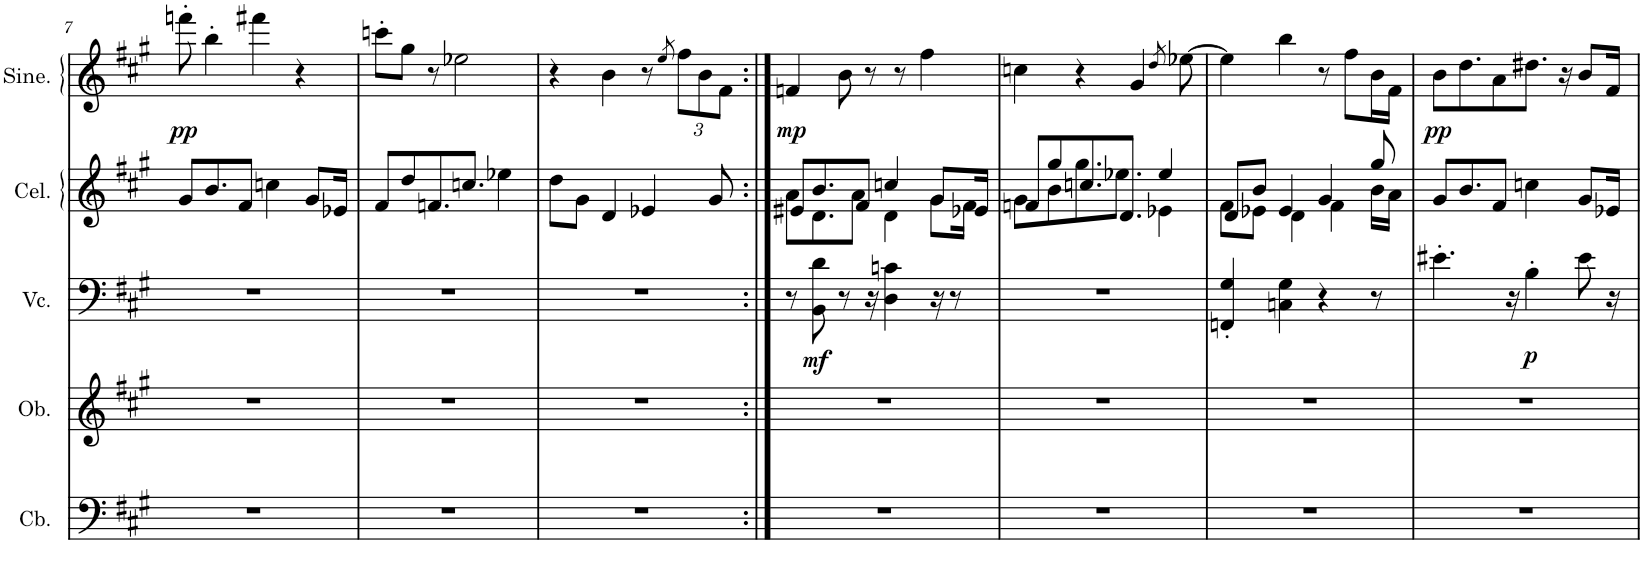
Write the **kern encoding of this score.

**kern	**kern	**kern	**dynam	**kern	**kern	**dynam
*part5	*part4	*part3	*part3	*part2	*part1	*part1
*staff5	*staff4	*staff3	*staff3	*staff2	*staff1	*staff1
*I"Contrabass	*I"Oboe	*I"Violoncello	*	*I"Celesta	*I"Sine Synthesiser	*
*I'Cb.	*I'Ob.	*I'Vc.	*	*I'Cel.	*I'Sine.	*
!!LO:PB:g=z
*clefF4	*clefG2	*clefF4	*	*clefG2	*clefG2	*
*Trd7c12	*	*	*	*Trd-7c-12	*	*
*k[f#c#g#]	*k[f#c#g#]	*k[f#c#g#]	*	*k[f#c#g#]	*k[f#c#g#]	*
*M7/8	*M7/8	*M7/8	*	*M7/8	*M7/8	*
=7	=7	=7	=7	=7	=7	=7
!	!	!	!	!	!	!LO:DY:b
2..r	2..r	2..r	.	8g#/L	8fffn'\	pp
.	.	.	.	8.b/	4bb'\	.
.	.	.	.	8f#/J	.	.
.	.	.	.	.	4fff#X\	.
.	.	.	.	4ccn\	.	.
.	.	.	.	.	4r	.
.	.	.	.	8g#/L	.	.
.	.	.	.	16e-X/Jk	.	.
=8	=8	=8	=8	=8	=8	=8
2..r	2..r	2..r	.	8f#/L	8cccn'\L	.
.	.	.	.	8dd/	8gg#\J	.
.	.	.	.	8.fn/	8r	.
.	.	.	.	.	2ee-X\	.
.	.	.	.	8.ccn/J	.	.
.	.	.	.	4ee-X\	.	.
=9	=9	=9	=9	=9	=9	=9
2..r	2..r	2..r	.	8dd\L	4r	.
.	.	.	.	8g#\J	.	.
.	.	.	.	4d/	4b\	.
.	.	.	.	4e-X/	8r	.
.	.	.	.	.	8qee/	.
*	*	*	*	*	*Xbrackettup	*
.	.	.	.	.	12ff#\L	.
.	.	.	.	.	12b\	.
.	.	.	.	8g#/	.	.
.	.	.	.	.	12f#\J	.
=10:|!	=10:|!	=10:|!	=10:|!	=10:|!	=10:|!	=10:|!
*	*	*	*	*^	*	*
!	!	!	!	!	!	!	!LO:DY:b
2..r	2..r	8r	.	8e#X/L	8a\L	4fn/	mp
!	!	!	!LO:DY:b	!	!	!	!
.	.	8BB\ 8d\	mf	8.b/	8.d\	.	.
.	.	8r	.	.	.	8b\	.
.	.	.	.	8f#/J	8a\J	.	.
.	.	16r	.	.	.	8r	.
.	.	4D\ 4cn\	.	4ccn/	4d\	.	.
.	.	.	.	.	.	8r	.
.	.	.	.	.	.	4ff#\	.
.	.	16r	.	8g#/L	8g#\L	.	.
.	.	8r	.	.	.	.	.
.	.	.	.	16e-X/Jk	16f#\Jk	.	.
=11	=11	=11	=11	=11	=11	=11	=11
2..r	2..r	2..r	.	8fn/L	8g#\L	4ccn\	.
.	.	.	.	8gg#/	8b\	.	.
.	.	.	.	8.ccn/	8.gg#\	4r	.
.	.	.	.	8.d/J	8.ee-X\J	.	.
.	.	.	.	.	.	4g#/	.
.	.	.	.	4ee-/	4e-X\	.	.
.	.	.	.	.	.	8qdd/	.
.	.	.	.	.	.	[8ee-X\	.
=12	=12	=12	=12	=12	=12	=12	=12
2..r	2..r	4FFn/' 4G#/'	.	8d/L	8f#\L	4ee-\]	.
.	.	.	.	8b/J	8e-X\J	.	.
.	.	4Cn\ 4G#\	.	4e-/	4d\	4bb\	.
.	.	4r	.	4g#/	4f#\	8r	.
.	.	.	.	.	.	8ff#\L	.
.	.	8r	.	8gg#/	16b\LL	16b\L	.
.	.	.	.	.	16a\JJ	16f#\JJ	.
=13	=13	=13	=13	=13	=13	=13	=13
!	!	!	!	!	!	!	!LO:DY:b
*	*	*	*	*v	*v	*	*
2..r	2..r	4.e#X'\	.	8g#/L	8b\L	pp
.	.	.	.	8.b/	8.dd\	.
.	.	.	.	8f#/J	8a\	.
.	.	16r	.	.	.	.
!	!	!	!LO:DY:b	!	!	!
.	.	4B'\	p	4ccn\	8.dd#X\J	.
.	.	.	.	.	16r	.
.	.	8e#\	.	8g#/L	8b/L	.
.	.	16r	.	16e-X/Jk	16f#/Jk	.
=	=	=	=	=	=	=
*-	*-	*-	*-	*-	*-	*-
